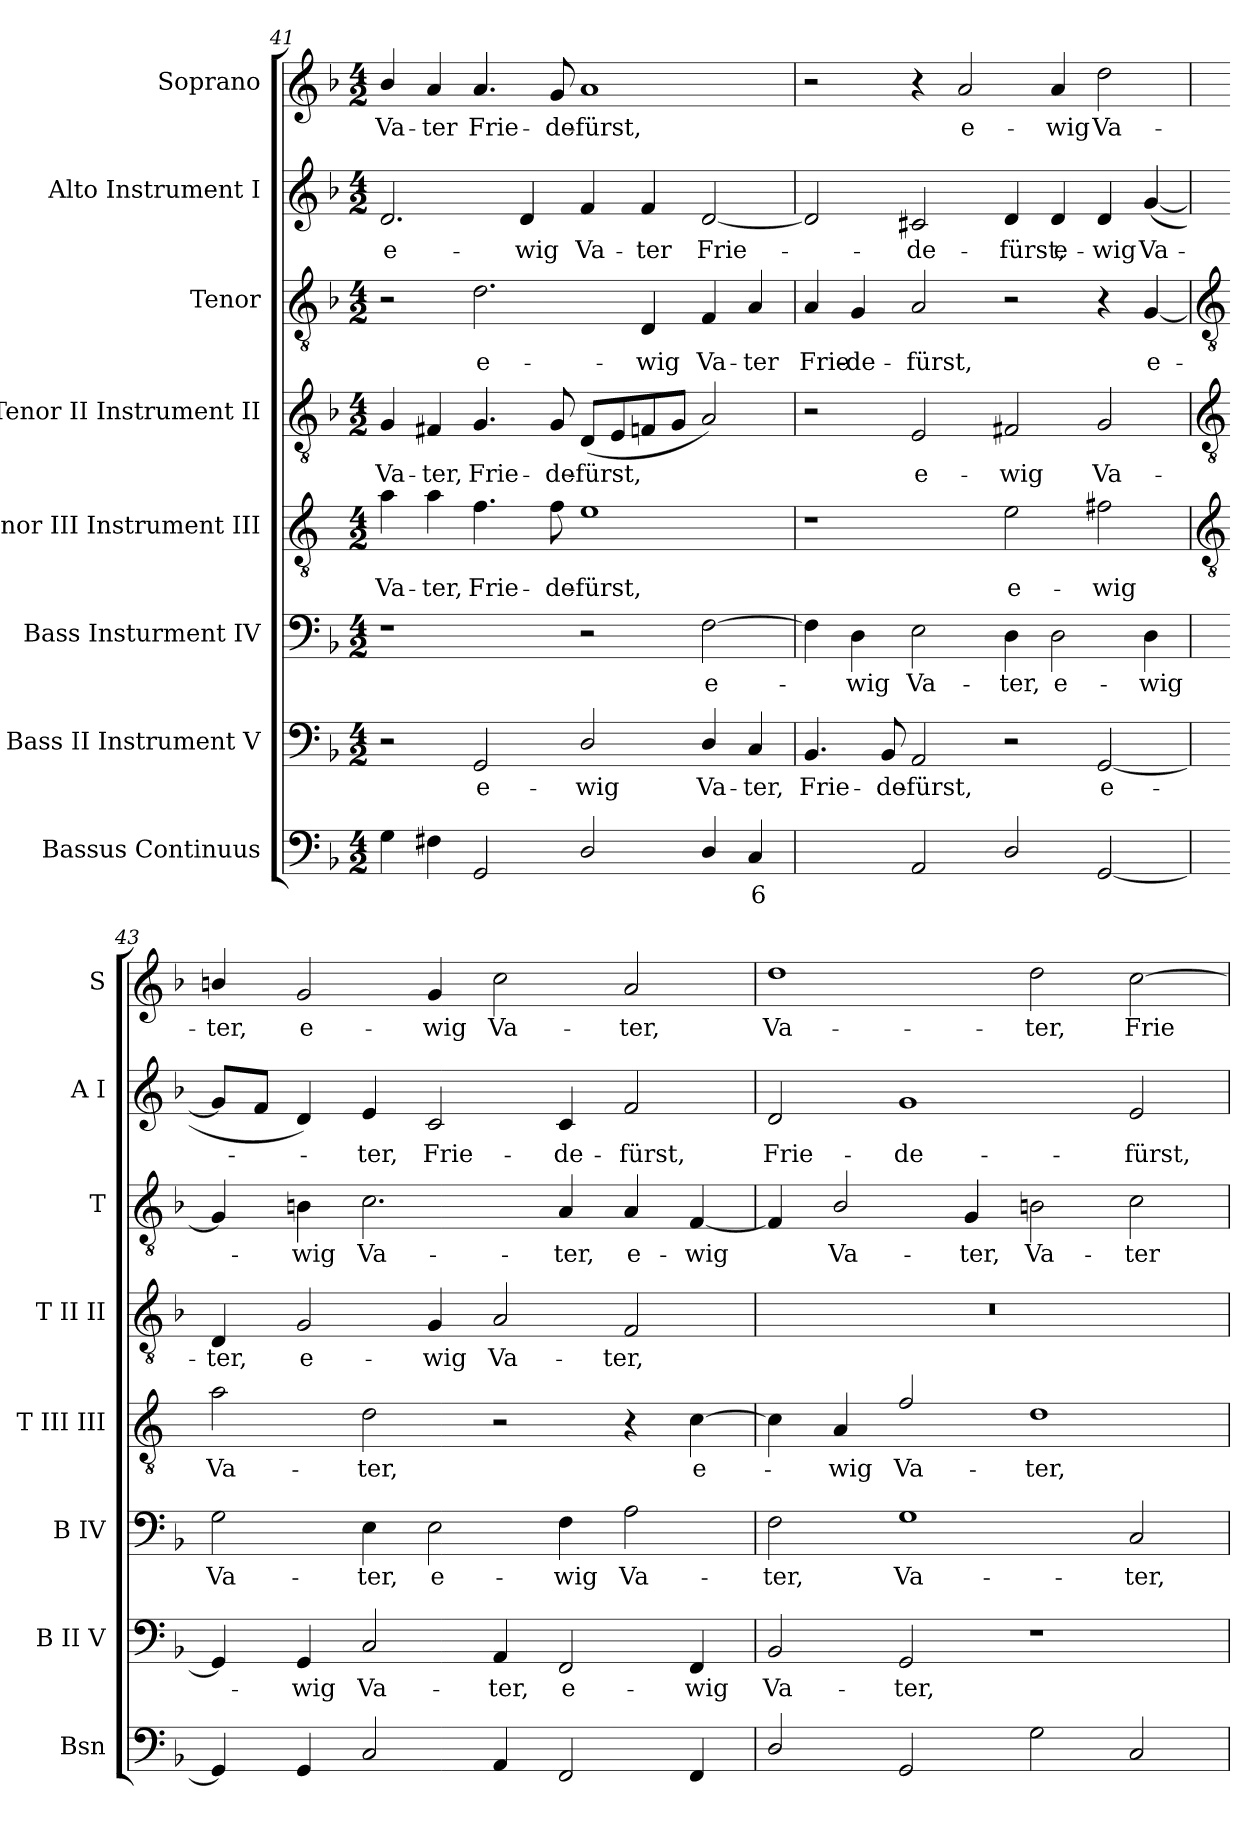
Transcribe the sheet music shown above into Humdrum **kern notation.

**kern	**text	**kern	**text	**kern	**text	**kern	**text	**kern	**text	**kern	**text	**kern	**text	**kern	**text
*part8	*part8	*part7	*part7	*part6	*part6	*part5	*part5	*part4	*part4	*part3	*part3	*part2	*part2	*part1	*part1
*staff8	*staff8	*staff7	*staff7	*staff6	*staff6	*staff5	*staff5	*staff4	*staff4	*staff3	*staff3	*staff2	*staff2	*staff1	*staff1
*I"Bassus Continuus	*	*I"Bass II Instrument V	*	*I"Bass Insturment IV	*	*I"Tenor III Instrument III	*	*I"Tenor II Instrument II	*	*I"Tenor	*	*I"Alto Instrument I	*	*I"Soprano	*
*I'Bsn	*	*I'B II V	*	*I'B IV	*	*I'T III III	*	*I'T II II	*	*I'T	*	*I'A I	*	*I'S	*
*clefF4	*	*clefF4	*	*clefF4	*	*clefGv2	*	*clefGv2	*	*clefGv2	*	*clefG2	*	*clefG2	*
*	*	*	*	*	*	*ITrd4c7	*	*	*	*	*	*	*	*	*
*k[b-]	*	*k[b-]	*	*k[b-]	*	*k[b-]	*	*k[b-]	*	*k[b-]	*	*k[b-]	*	*k[b-]	*
*F:	*	*F:	*	*F:	*	*F:	*	*F:	*	*F:	*	*F:	*	*F:	*
*M4/2	*	*M4/2	*	*M4/2	*	*M4/2	*	*M4/2	*	*M4/2	*	*M4/2	*	*M4/2	*
=41	=41	=41	=41	=41	=41	=41	=41	=41	=41	=41	=41	=41	=41	=41	=41
!	!	!	!	!	!	!	!LO:LY:b	!	!LO:LY:b	!	!	!	!LO:LY:b	!	!LO:LY:b
4G	.	2r	.	1r	.	4d	Va-	4G	Va-	2r	.	2.d	e-	4b-/	Va-
!	!	!	!	!	!	!	!LO:LY:b	!	!LO:LY:b	!	!	!	!	!	!LO:LY:b
4F#X	.	.	.	.	.	4d	-ter,	4F#X	-ter,	.	.	.	.	4a	-ter
!	!	!	!LO:LY:b	!	!	!	!LO:LY:b	!	!LO:LY:b	!	!LO:LY:b	!	!	!	!LO:LY:b
2GG	.	2GG	e-	.	.	4.B-	Frie-	4.G	Frie-	2.d	e-	.	.	4.a	Frie-
!	!	!	!	!	!	!	!	!	!	!	!	!	!LO:LY:b	!	!
.	.	.	.	.	.	.	.	.	.	.	.	4d	-wig	.	.
!	!	!	!	!	!	!	!LO:LY:b	!	!LO:LY:b	!	!	!	!	!	!LO:LY:b
.	.	.	.	.	.	8B-	-de-	8G	-de-	.	.	.	.	8g	-de-
!	!	!	!LO:LY:b	!	!	!	!LO:LY:b	!	!LO:LY:b	!	!	!	!LO:LY:b	!	!LO:LY:b
2D/	.	2D/	-wig	2r	.	1A	-fürst,	(<8DL	-fürst,	.	.	4f	Va-	1a	-fürst,
.	.	.	.	.	.	.	.	8E	.	.	.	.	.	.	.
!	!	!	!	!	!	!	!	!	!	!	!LO:LY:b	!	!LO:LY:b	!	!
.	.	.	.	.	.	.	.	8Fn	.	4D	-wig	4f	-ter	.	.
.	.	.	.	.	.	.	.	8GJ	.	.	.	.	.	.	.
!	!	!	!LO:LY:b	!	!LO:LY:b	!	!	!	!	!	!LO:LY:b	!	!LO:LY:b	!	!
4D/	.	4D/	Va-	[2F	e-	.	.	2A)	.	4F	Va-	[2d	Frie-	.	.
!	!LO:LY:b	!	!LO:LY:b	!	!	!	!	!	!	!	!LO:LY:b	!	!	!	!
4C	6	4C	-ter,	.	.	.	.	.	.	4A	-ter	.	.	.	.
=42	=42	=42	=42	=42	=42	=42	=42	=42	=42	=42	=42	=42	=42	=42	=42
!	!LO:LY:b	!	!LO:LY:b	!	!	!	!	!	!	!	!LO:LY:b	!	!	!	!
[4BB-yy	7	4.BB-	Frie-	4F]	.	1r	.	2r	.	4A	Frie-	2d]	.	2r	.
!	!LO:LY:b	!	!	!	!LO:LY:b	!	!	!	!	!	!LO:LY:b	!	!	!	!
4BB-yy]	6	.	.	4D	wig	.	.	.	.	4G	-de-	.	.	.	.
!	!	!	!LO:LY:b	!	!	!	!	!	!	!	!	!	!	!	!
.	.	8BB-	-de-	.	.	.	.	.	.	.	.	.	.	.	.
!	!	!	!LO:LY:b	!	!LO:LY:b	!	!	!	!LO:LY:b	!	!LO:LY:b	!	!LO:LY:b	!	!
2AA	.	2AA	-fürst,	2E	Va-	.	.	2E	e-	2A	-fürst,	2c#X	de-	4r	.
!	!	!	!	!	!	!	!	!	!	!	!	!	!	!	!LO:LY:b
.	.	.	.	.	.	.	.	.	.	.	.	.	.	2a	e-
!	!	!	!	!	!LO:LY:b	!	!LO:LY:b	!	!LO:LY:b	!	!	!	!LO:LY:b	!	!
2D/	.	2r	.	4D	-ter,	2A	e-	2F#X	-wig	2r	.	4d	-fürst,	.	.
!	!	!	!	!	!LO:LY:b	!	!	!	!	!	!	!	!LO:LY:b	!	!LO:LY:b
.	.	.	.	2D	e-	.	.	.	.	.	.	4d	e-	4a	-wig
!	!	!	!LO:LY:b	!	!	!	!LO:LY:b	!	!LO:LY:b	!	!	!	!LO:LY:b	!	!LO:LY:b
[2GG	.	[2GG	e-	.	.	2Bn	-wig	2G	Va-	4r	.	4d	-wig	2dd	Va-
!	!	!	!	!	!LO:LY:b	!	!	!	!	!	!LO:LY:b	!	!LO:LY:b	!	!
.	.	.	.	4D	-wig	.	.	.	.	[4G	e-	(<[4g	Va-	.	.
!!LO:LB:g=z
=43	=43	=43	=43	=43	=43	=43	=43	=43	=43	=43	=43	=43	=43	=43	=43
*	*	*	*	*	*	*clefGv2	*	*clefGv2	*	*clefGv2	*	*	*	*	*
!	!	!	!	!	!LO:LY:b	!	!LO:LY:b	!	!LO:LY:b	!	!	!	!	!	!LO:LY:b
4GG]	.	4GG]	.	2G	Va-	2d	Va-	4D	-ter,	4G]	.	8gL]	.	4bn/	-ter,
.	.	.	.	.	.	.	.	.	.	.	.	8fJ	.	.	.
!	!	!	!LO:LY:b	!	!	!	!	!	!LO:LY:b	!	!LO:LY:b	!	!	!	!LO:LY:b
4GG	.	4GG	wig	.	.	.	.	2G	e-	4Bn	wig	4d)	.	2g	e-
!	!	!	!LO:LY:b	!	!LO:LY:b	!	!LO:LY:b	!	!	!	!LO:LY:b	!	!LO:LY:b	!	!
2C	.	2C	Va-	4E	-ter,	2G	-ter,	.	.	2.c	Va-	4e	ter,	.	.
!	!	!	!	!	!LO:LY:b	!	!	!	!LO:LY:b	!	!	!	!LO:LY:b	!	!LO:LY:b
.	.	.	.	2E	e-	.	.	4G	-wig	.	.	2c	Frie-	4g	-wig
!	!	!	!LO:LY:b	!	!	!	!	!	!LO:LY:b	!	!	!	!	!	!LO:LY:b
4AA	.	4AA	-ter,	.	.	2r	.	2A	Va-	.	.	.	.	2cc	Va-
!	!	!	!LO:LY:b	!	!LO:LY:b	!	!	!	!	!	!LO:LY:b	!	!LO:LY:b	!	!
2FF	.	2FF	e-	4F	-wig	.	.	.	.	4A	-ter,	4c	-de-	.	.
!	!	!	!	!	!LO:LY:b	!	!	!	!LO:LY:b	!	!LO:LY:b	!	!LO:LY:b	!	!LO:LY:b
.	.	.	.	2A	Va-	4r	.	2F	-ter,	4A	e-	2f	-fürst,	2a	-ter,
!	!	!	!LO:LY:b	!	!	!	!LO:LY:b	!	!	!	!LO:LY:b	!	!	!	!
4FF	.	4FF	-wig	.	.	[4F	e-	.	.	[4F	-wig	.	.	.	.
=44	=44	=44	=44	=44	=44	=44	=44	=44	=44	=44	=44	=44	=44	=44	=44
!	!	!	!LO:LY:b	!	!LO:LY:b	!	!	!	!	!	!	!	!LO:LY:b	!	!LO:LY:b
2D/	.	2BB-	Va-	2F	-ter,	4F]	.	0r	.	4F]	.	2d	Frie-	1dd	Va-
!	!	!	!	!	!	!	!LO:LY:b	!	!	!	!LO:LY:b	!	!	!	!
.	.	.	.	.	.	4D	wig	.	.	2B-/	Va-	.	.	.	.
!	!	!	!LO:LY:b	!	!LO:LY:b	!	!LO:LY:b	!	!	!	!	!	!LO:LY:b	!	!
2GG	.	2GG	-ter,	1G	Va-	2B-/	Va-	.	.	.	.	1g	-de-	.	.
!	!	!	!	!	!	!	!	!	!	!	!LO:LY:b	!	!	!	!
.	.	.	.	.	.	.	.	.	.	4G	-ter,	.	.	.	.
!	!	!	!	!	!	!	!LO:LY:b	!	!	!	!LO:LY:b	!	!	!	!LO:LY:b
2G	.	1r	.	.	.	1G	-ter,	.	.	2Bn	Va-	.	.	2dd	-ter,
!	!	!	!	!	!LO:LY:b	!	!	!	!	!	!LO:LY:b	!	!LO:LY:b	!	!LO:LY:b
2C	.	.	.	2C	-ter,	.	.	.	.	2c	-ter	2e	-fürst,	[2cc	Frie-
=	=	=	=	=	=	=	=	=	=	=	=	=	=	=	=
*-	*-	*-	*-	*-	*-	*-	*-	*-	*-	*-	*-	*-	*-	*-	*-
